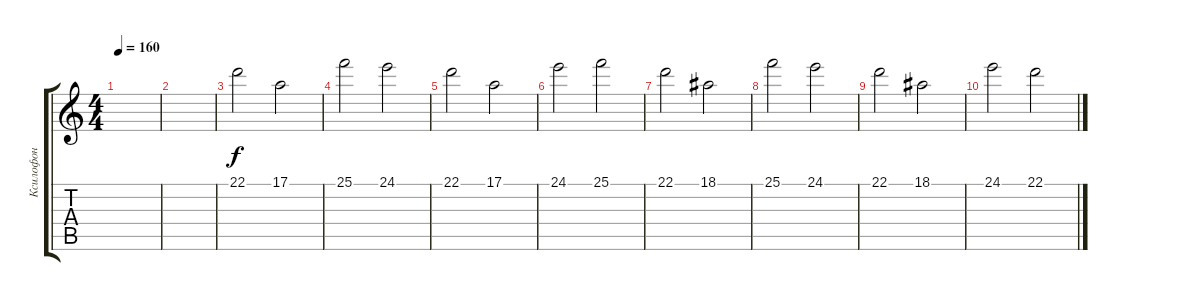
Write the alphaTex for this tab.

\track ("Ксилофон" "Ксилофон") {instrument glockenspiel}
\staff {score tabs}
\tuning (E4 B3 G3 D3 A2 E2) {hide}
\ts (4 4)
\tempo 160
\clef g2
\ks c
|
|
22.1.2 17.1.2 |
25.1.2 24.1.2 |
22.1.2 17.1.2 |
24.1.2 25.1.2 |
22.1.2 18.1.2 |
25.1.2 24.1.2 |
22.1.2 18.1.2 |
24.1.2 22.1.2
